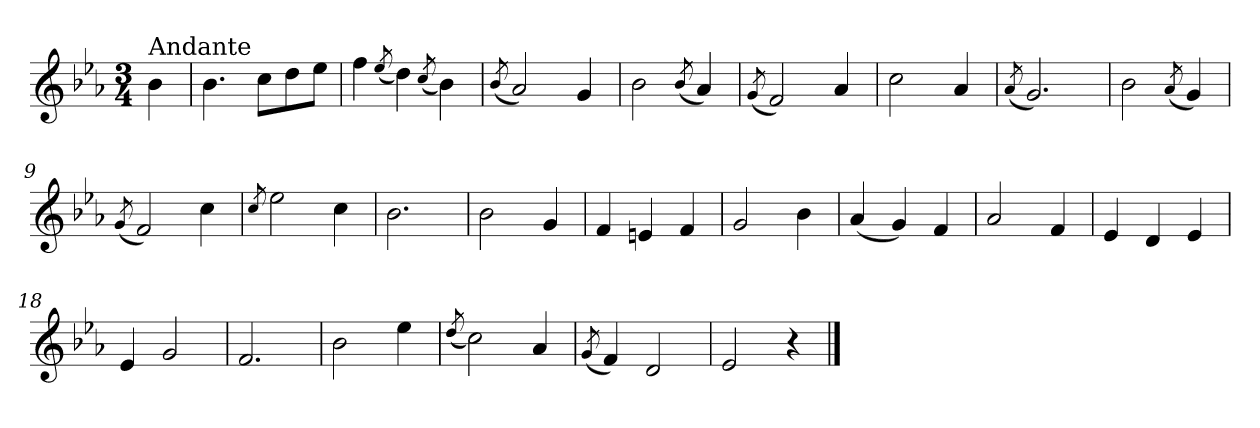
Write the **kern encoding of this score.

**kern
*part1
*staff1
*clefG2
*k[b-e-a-]
*E-:
*M3/4
=
!LO:TX:a:t=Andante
4b-\
=1
4.b-\
8cc\L
8dd\
8ee-\J
=2
4ff\
(<8qee-/
4dd\)
(<8qcc/
4b-\)
=3
(<8qb-/
2a-/)
4g/
=4
2b-\
(<8qb-/
4a-/)
=5
(<8qg/
2f/)
4a-/
=6
2cc\
4a-/
!!LO:LB:g=z
=7
(<8qa-/
2.g/)
=8
2b-\
(<8qa-/
4g/)
=9
(<8qg/
2f/)
4cc\
=10
8qcc/
2ee-\
4cc\
=11
2.b-\
=12
2b-\
4g/
=13
4f/
4en/
4f/
=14
2g/
4b-\
!!LO:LB:g=z
=15
(<4a-/
4g/)
4f/
=16
2a-/
4f/
=17
4e-/
4d/
4e-/
=18
4e-/
2g/
=19
2.f/
=20
2b-\
4ee-\
=21
(<8qdd/
2cc\)
4a-/
=22
(<8qg/
4f/)
2d/
!!LO:LB:g=z
=23
2e-/
4r
==
*-
